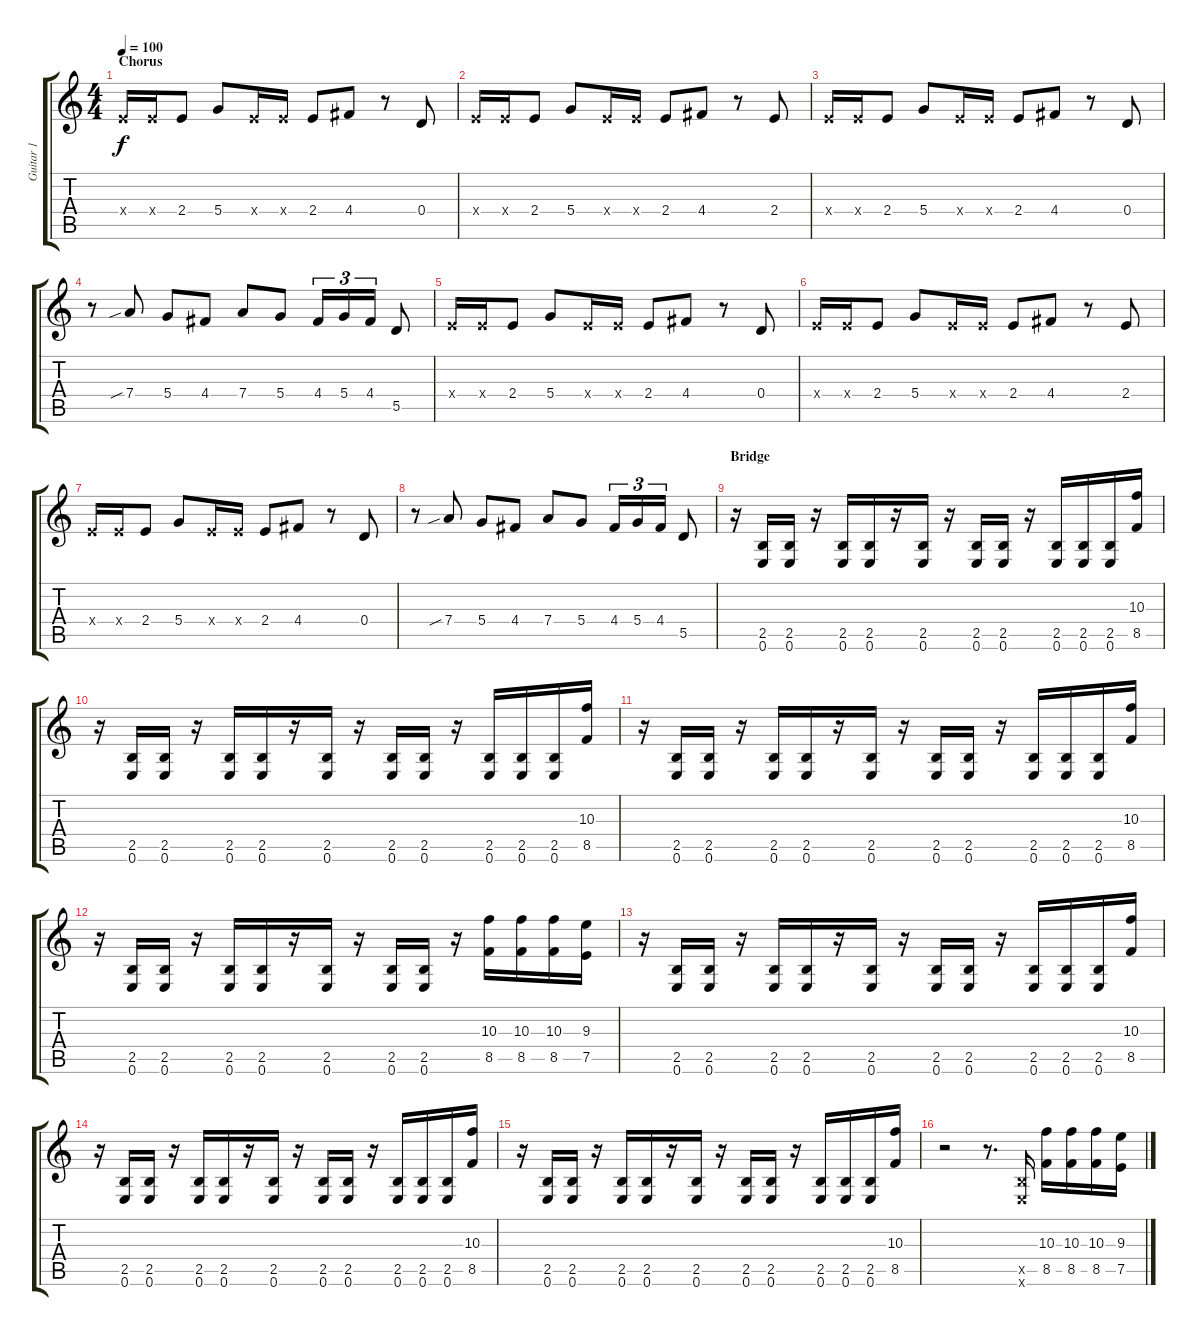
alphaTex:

\track ("Guitar 1" "Guitar 1") {instrument distortionguitar}
\staff {score tabs}
\tuning (E4 B3 G3 D3 A2 E2) {hide}
\ts (4 4)
\section ("" "Chorus")
\tempo 100
\clef g2
\ks c
2.4{x}.16{dy f} 2.4{x}.16 2.4.8 5.4.8 2.4{x}.16 2.4{x}.16 2.4.8 4.4.8 r.8 0.4.8 |
2.4{x}.16 2.4{x}.16 2.4.8 5.4.8 2.4{x}.16 2.4{x}.16 2.4.8 4.4.8 r.8 2.4.8 |
2.4{x}.16 2.4{x}.16 2.4.8 5.4.8 2.4{x}.16 2.4{x}.16 2.4.8 4.4.8 r.8 0.4.8 |
r.8 7.4{sib}.8 5.4.8 4.4.8 7.4.8 5.4.8 4.4.16{tu (3 2)} 5.4.16{tu (3 2)} 4.4.16{tu (3 2)} 5.5.8 |
2.4{x}.16 2.4{x}.16 2.4.8 5.4.8 2.4{x}.16 2.4{x}.16 2.4.8 4.4.8 r.8 0.4.8 |
2.4{x}.16 2.4{x}.16 2.4.8 5.4.8 2.4{x}.16 2.4{x}.16 2.4.8 4.4.8 r.8 2.4.8 |
2.4{x}.16 2.4{x}.16 2.4.8 5.4.8 2.4{x}.16 2.4{x}.16 2.4.8 4.4.8 r.8 0.4.8 |
r.8 7.4{sib}.8 5.4.8 4.4.8 7.4.8 5.4.8 4.4.16{tu (3 2)} 5.4.16{tu (3 2)} 4.4.16{tu (3 2)} 5.5.8 |
\section ("" "Bridge")
r.16 (2.5 0.6).16 (2.5 0.6).16 r.16 (2.5 0.6).16 (2.5 0.6).16 r.16 (2.5 0.6).16 r.16 (2.5 0.6).16 (2.5 0.6).16 r.16 (2.5 0.6).16 (2.5 0.6).16 (2.5 0.6).16 (10.3 8.5).16 |
r.16 (2.5 0.6).16 (2.5 0.6).16 r.16 (2.5 0.6).16 (2.5 0.6).16 r.16 (2.5 0.6).16 r.16 (2.5 0.6).16 (2.5 0.6).16 r.16 (2.5 0.6).16 (2.5 0.6).16 (2.5 0.6).16 (10.3 8.5).16 |
r.16 (2.5 0.6).16 (2.5 0.6).16 r.16 (2.5 0.6).16 (2.5 0.6).16 r.16 (2.5 0.6).16 r.16 (2.5 0.6).16 (2.5 0.6).16 r.16 (2.5 0.6).16 (2.5 0.6).16 (2.5 0.6).16 (10.3 8.5).16 |
r.16 (2.5 0.6).16 (2.5 0.6).16 r.16 (2.5 0.6).16 (2.5 0.6).16 r.16 (2.5 0.6).16 r.16 (2.5 0.6).16 (2.5 0.6).16 r.16 (10.3 8.5).16 (10.3 8.5).16 (10.3 8.5).16 (9.3 7.5).16 |
r.16 (2.5 0.6).16 (2.5 0.6).16 r.16 (2.5 0.6).16 (2.5 0.6).16 r.16 (2.5 0.6).16 r.16 (2.5 0.6).16 (2.5 0.6).16 r.16 (2.5 0.6).16 (2.5 0.6).16 (2.5 0.6).16 (10.3 8.5).16 |
r.16 (2.5 0.6).16 (2.5 0.6).16 r.16 (2.5 0.6).16 (2.5 0.6).16 r.16 (2.5 0.6).16 r.16 (2.5 0.6).16 (2.5 0.6).16 r.16 (2.5 0.6).16 (2.5 0.6).16 (2.5 0.6).16 (10.3 8.5).16 |
r.16 (2.5 0.6).16 (2.5 0.6).16 r.16 (2.5 0.6).16 (2.5 0.6).16 r.16 (2.5 0.6).16 r.16 (2.5 0.6).16 (2.5 0.6).16 r.16 (2.5 0.6).16 (2.5 0.6).16 (2.5 0.6).16 (10.3 8.5).16 |
r.2 r.8{d} (2.5{x} 0.6{x}).16 (10.3 8.5).16 (10.3 8.5).16 (10.3 8.5).16 (9.3 7.5).16
